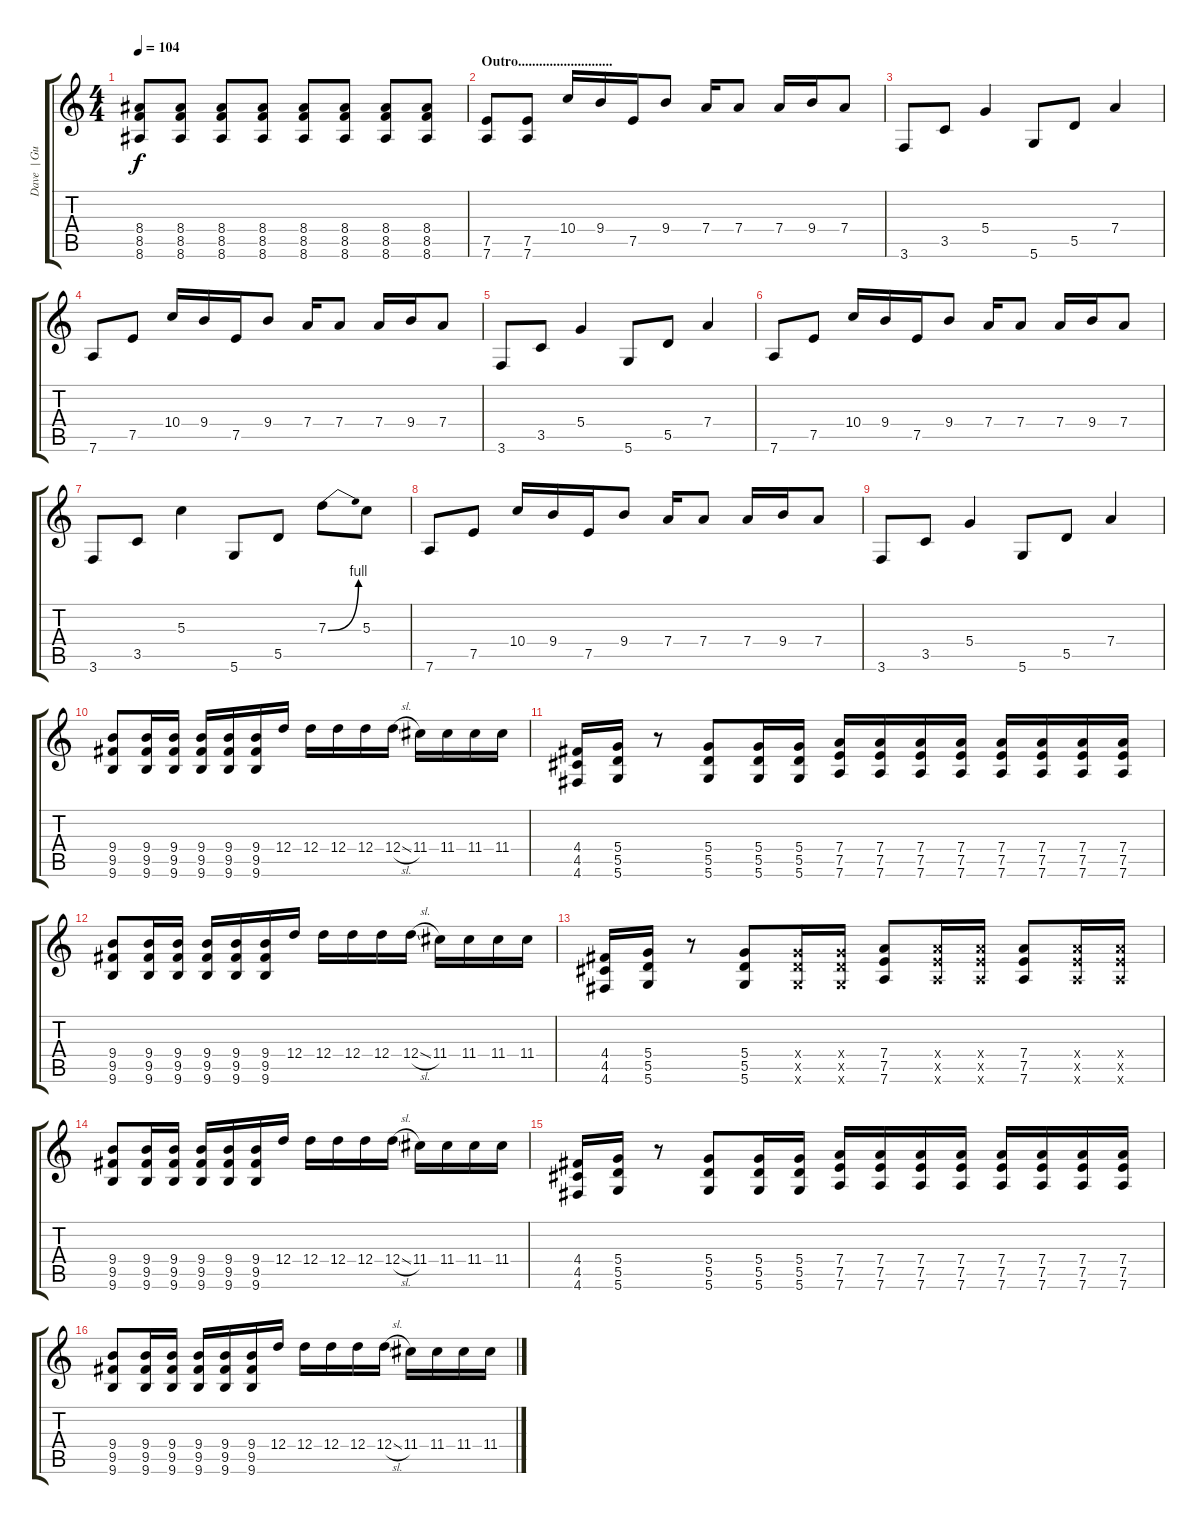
\track ("Dave  | Guitar 1" "Dave  | Gu") {instrument distortionguitar}
\staff {score tabs}
\tuning (E4 B3 G3 D3 A2 D2) {hide}
\ts (4 4)
\tempo 104
\clef g2
\ks c
(8.4 8.5 8.6).8{dy f} (8.4 8.5 8.6).8 (8.4 8.5 8.6).8 (8.4 8.5 8.6).8 (8.4 8.5 8.6).8 (8.4 8.5 8.6).8 (8.4 8.5 8.6).8 (8.4 8.5 8.6).8 |
\section ("" "Outro...........................")
(7.5 7.6).8{instrument distortionguitar} (7.5 7.6).8 10.4.16 9.4.16 7.5.16 9.4.8 7.4.16 7.4.8 7.4.16 9.4.16 7.4.8 |
3.6.8 3.5.8 5.4.4 5.6.8 5.5.8 7.4.4 |
7.6.8 7.5.8 10.4.16 9.4.16 7.5.16 9.4.8 7.4.16 7.4.8 7.4.16 9.4.16 7.4.8 |
3.6.8 3.5.8 5.4.4 5.6.8 5.5.8 7.4.4 |
7.6.8 7.5.8 10.4.16 9.4.16 7.5.16 9.4.8 7.4.16 7.4.8 7.4.16 9.4.16 7.4.8 |
3.6.8 3.5.8 5.3.4 5.6.8 5.5.8 7.3{be (bend 0 0 60 4)}.8 5.3.8 |
7.6.8 7.5.8 10.4.16 9.4.16 7.5.16 9.4.8 7.4.16 7.4.8 7.4.16 9.4.16 7.4.8 |
3.6.8 3.5.8 5.4.4 5.6.8 5.5.8 7.4.4 |
(9.4 9.5 9.6).8 (9.4 9.5 9.6).16 (9.4 9.5 9.6).16 (9.4 9.5 9.6).16 (9.4 9.5 9.6).16 (9.4 9.5 9.6).16 12.4.16 12.4.16 12.4.16 12.4.16 12.4{sl}.16 11.4.16 11.4.16 11.4.16 11.4.16 |
(4.4 4.5 4.6).16 (5.4 5.5 5.6).16 r.8 (5.4 5.5 5.6).8 (5.4 5.5 5.6).16 (5.4 5.5 5.6).16 (7.4 7.5 7.6).16 (7.4 7.5 7.6).16 (7.4 7.5 7.6).16 (7.4 7.5 7.6).16 (7.4 7.5 7.6).16 (7.4 7.5 7.6).16 (7.4 7.5 7.6).16 (7.4 7.5 7.6).16 |
(9.4 9.5 9.6).8 (9.4 9.5 9.6).16 (9.4 9.5 9.6).16 (9.4 9.5 9.6).16 (9.4 9.5 9.6).16 (9.4 9.5 9.6).16 12.4.16 12.4.16 12.4.16 12.4.16 12.4{sl}.16 11.4.16 11.4.16 11.4.16 11.4.16 |
(4.4 4.5 4.6).16 (5.4 5.5 5.6).16 r.8 (5.4 5.5 5.6).8 (5.4{x} 5.5{x} 5.6{x}).16 (5.4{x} 5.5{x} 5.6{x}).16 (7.4 7.5 7.6).8 (7.4{x} 7.5{x} 7.6{x}).16 (7.4{x} 7.5{x} 7.6{x}).16 (7.4 7.5 7.6).8 (7.4{x} 7.5{x} 7.6{x}).16 (7.4{x} 7.5{x} 7.6{x}).16 |
(9.4 9.5 9.6).8 (9.4 9.5 9.6).16 (9.4 9.5 9.6).16 (9.4 9.5 9.6).16 (9.4 9.5 9.6).16 (9.4 9.5 9.6).16 12.4.16 12.4.16 12.4.16 12.4.16 12.4{sl}.16 11.4.16 11.4.16 11.4.16 11.4.16 |
(4.4 4.5 4.6).16 (5.4 5.5 5.6).16 r.8 (5.4 5.5 5.6).8 (5.4 5.5 5.6).16 (5.4 5.5 5.6).16 (7.4 7.5 7.6).16 (7.4 7.5 7.6).16 (7.4 7.5 7.6).16 (7.4 7.5 7.6).16 (7.4 7.5 7.6).16 (7.4 7.5 7.6).16 (7.4 7.5 7.6).16 (7.4 7.5 7.6).16 |
(9.4 9.5 9.6).8 (9.4 9.5 9.6).16 (9.4 9.5 9.6).16 (9.4 9.5 9.6).16 (9.4 9.5 9.6).16 (9.4 9.5 9.6).16 12.4.16 12.4.16 12.4.16 12.4.16 12.4{sl}.16 11.4.16 11.4.16 11.4.16 11.4.16
